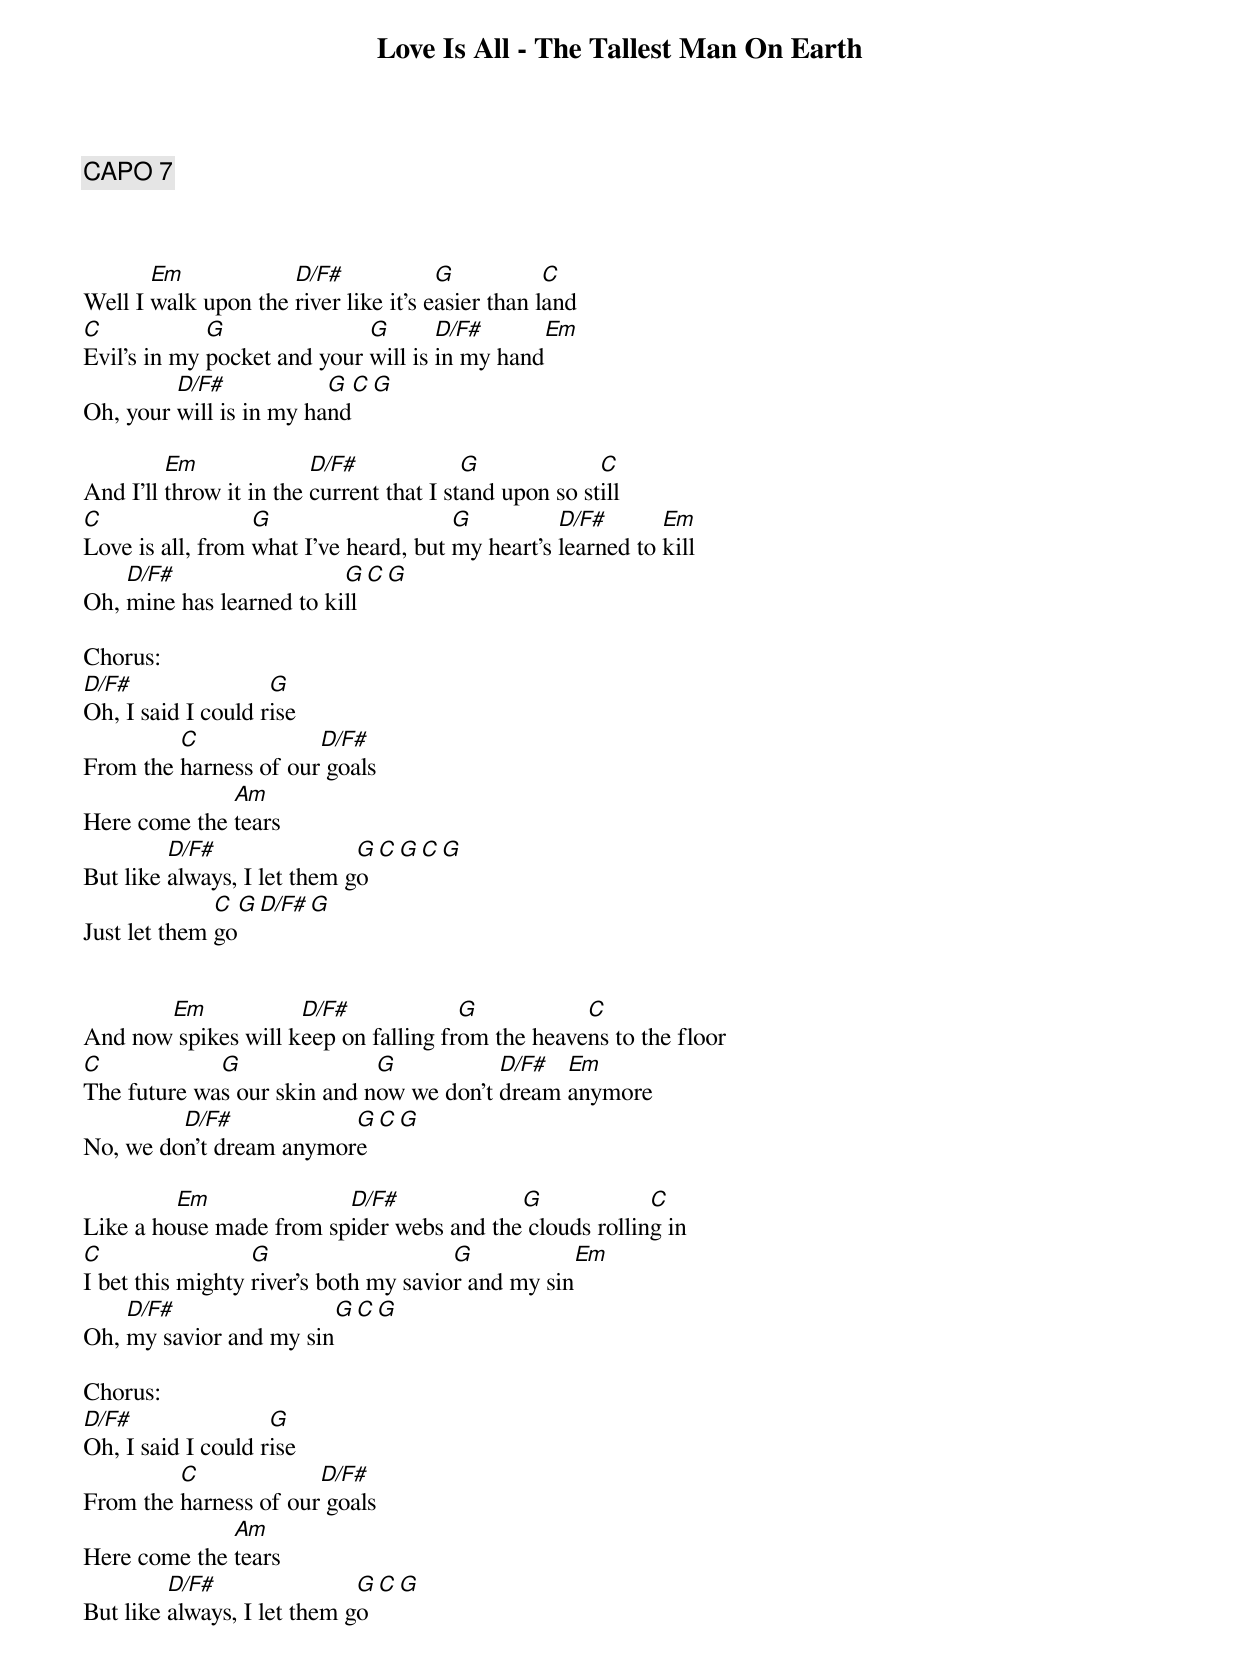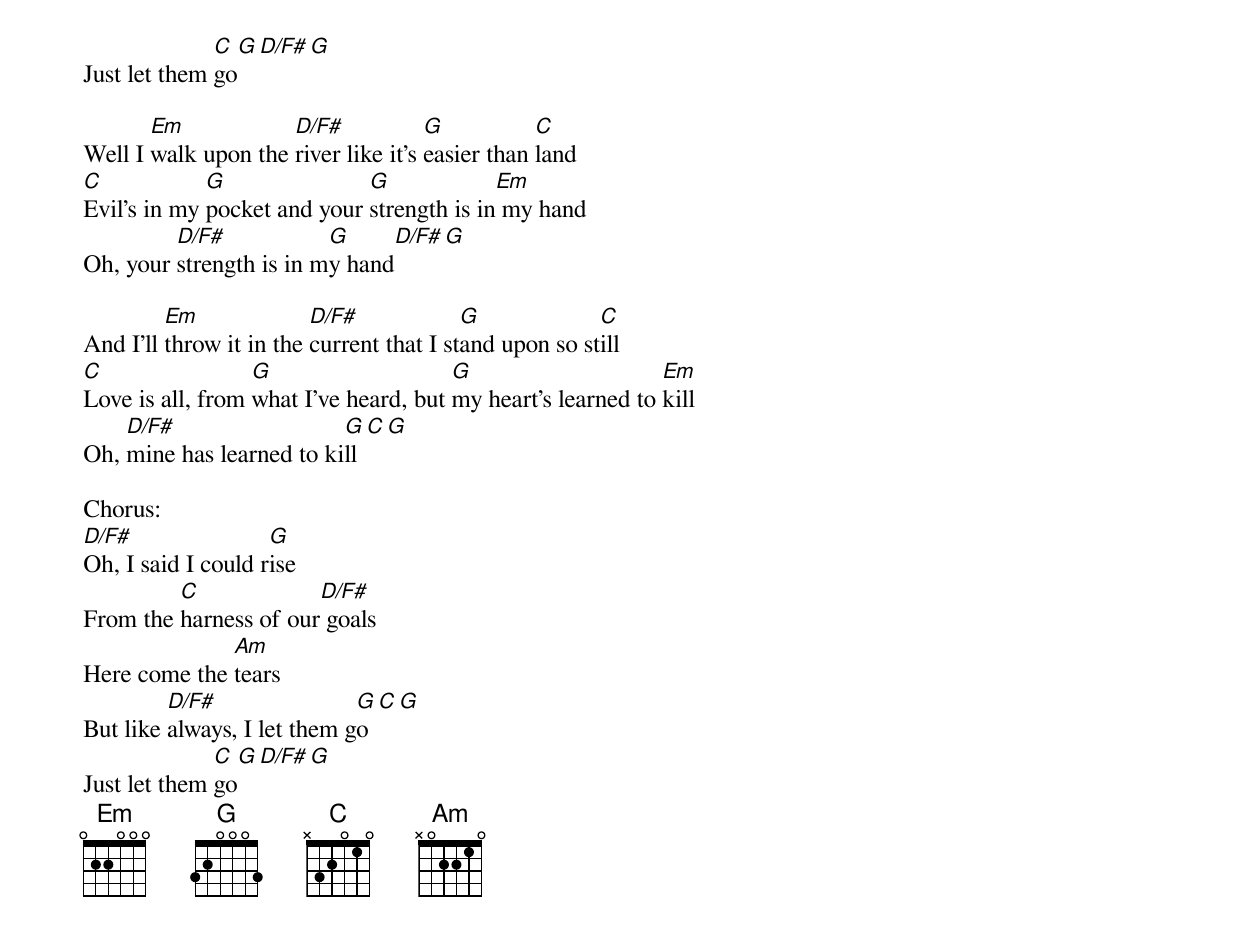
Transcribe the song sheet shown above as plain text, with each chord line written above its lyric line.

Love Is All - The Tallest Man On Earth

CAPO 7



       Em            D/F#             G           C
Well I walk upon the river like it's easier than land
C            G               G       D/F#      Em
Evil's in my pocket and your will is in my hand
         D/F#            G         C    G
Oh, your will is in my hand

         Em              D/F#             G             C
And I'll throw it in the current that I stand upon so still
C                 G                    G          D/F#       Em
Love is all, from what I've heard, but my heart's learned to kill
    D/F#                  G        C     G
Oh, mine has learned to kill

Chorus:
D/F#                G
Oh, I said I could rise
         C             D/F#
From the harness of our goals
              Am
Here come the tears
         D/F#                G   C      G   C     G
But like always, I let them go
              C   G  D/F#  G
Just let them go


       Em            D/F#             G           C
And now spikes will keep on falling from the heavens to the floor
C            G               G           D/F#  Em
The future was our skin and now we don't dream anymore
         D/F#            G          C    G
No, we don't dream anymore

         Em              D/F#             G             C
Like a house made from spider webs and the clouds rolling in
C                 G                    G                     Em
I bet this mighty river's both my savior and my sin
    D/F#                  G     C     G
Oh, my savior and my sin

Chorus:
D/F#                G
Oh, I said I could rise
         C             D/F#
From the harness of our goals
              Am
Here come the tears
         D/F#                G  C   G
But like always, I let them go
              C   G  D/F#  G
Just let them go

       Em            D/F#            G           C
Well I walk upon the river like it's easier than land
C            G               G             Em
Evil's in my pocket and your strength is in my hand
         D/F#            G          D/F#    G
Oh, your strength is in my hand

         Em              D/F#             G             C
And I'll throw it in the current that I stand upon so still
C                 G                    G                     Em
Love is all, from what I've heard, but my heart's learned to kill
    D/F#                  G        C   G
Oh, mine has learned to kill

Chorus:
D/F#                G
Oh, I said I could rise
         C             D/F#
From the harness of our goals
              Am
Here come the tears
         D/F#                G   C G
But like always, I let them go
              C   G  D/F#  G
Just let them go
